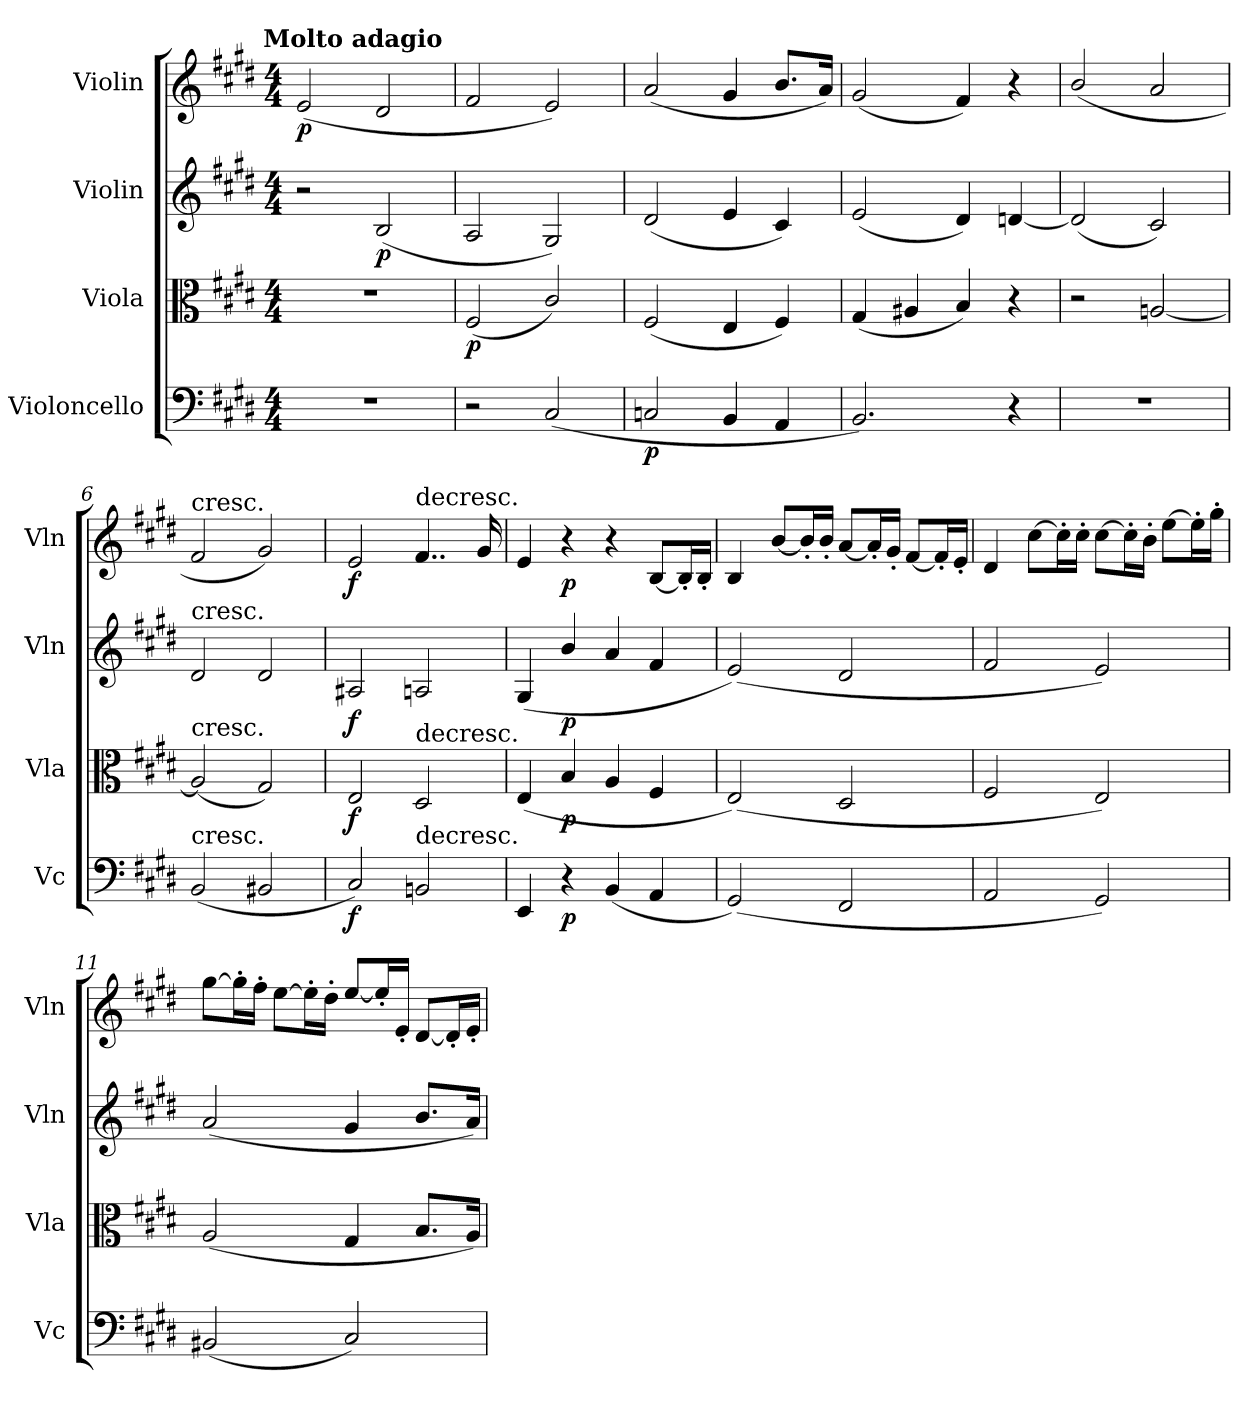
**kern	**dynam	**kern	**dynam	**kern	**dynam	**kern	**dynam
*part4	*part4	*part3	*part3	*part2	*part2	*part1	*part1
*staff4	*staff4	*staff3	*staff3	*staff2	*staff2	*staff1	*staff1
*I"Violoncello	*	*I"Viola	*	*I"Violin	*	*I"Violin	*
*I'Vc	*	*I'Vla	*	*I'Vln	*	*I'Vln	*
*clefF4	*	*clefC3	*	*clefG2	*	*clefG2	*
*k[f#c#g#d#]	*	*k[f#c#g#d#]	*	*k[f#c#g#d#]	*	*k[f#c#g#d#]	*
*E:	*	*E:	*	*E:	*	*E:	*
!!LO:TX:omd:t=Molto adagio
*M4/4	*	*M4/4	*	*M4/4	*	*M4/4	*
*MM54	*	*MM54	*	*MM54	*	*MM54	*
=1	=1	=1	=1	=1	=1	=1	=1
1r	.	1r	.	2r	.	(2e/	p
.	.	.	.	(2B/	p	2d#/	.
=2	=2	=2	=2	=2	=2	=2	=2
2r	.	(2F#/	p	2A/	.	2f#/	.
(2C#/	.	2c#/)	.	2G#/)	.	2e/)	.
=3	=3	=3	=3	=3	=3	=3	=3
2Cn/	p	(2F#/	.	(2d#/	.	(2a/	.
4BB/	.	4E/	.	4e/	.	4g#/	.
4AA/	.	4F#/)	.	4c#/)	.	8.b/L	.
.	.	.	.	.	.	16a/Jk)	.
=4	=4	=4	=4	=4	=4	=4	=4
2.BB/)	.	(4G#/	.	(2e/	.	(2g#/	.
.	.	4A#X/	.	.	.	.	.
.	.	4B/)	.	4d#/)	.	4f#/)	.
4r	.	4r	.	[4dn/	.	4r	.
=5	=5	=5	=5	=5	=5	=5	=5
1r	.	2r	.	(2d/]	.	(2b/	.
.	.	[2An/	.	2c#/)	.	2a/	.
=6	=6	=6	=6	=6	=6	=6	=6
!	!	!	!	!	!	!LO:TX:t=cresc.	!
!	!	!	!	!LO:TX:t=cresc.	!	!	!
!	!	!LO:TX:t=cresc.	!	!	!	!	!
!LO:TX:t=cresc.	!	!	!	!	!	!	!
(2BB/	.	(2A/]	.	2d#/	.	2f#/	.
2BB#X/	.	2G#/)	.	2d#/	.	2g#/)	.
=7	=7	=7	=7	=7	=7	=7	=7
2C#/)	f	2E/	f	2A#X/	f	2e/	f
!	!	!	!	!	!	!LO:TX:t=decresc.	!
!	!	!LO:TX:t=decresc.	!	!	!	!	!
!LO:TX:t=decresc.	!	!	!	!	!	!	!
2BBn/	.	2D#/	.	2An/	.	4..f#/	.
.	.	.	.	.	.	16g#/	.
=8	=8	=8	=8	=8	=8	=8	=8
4EE/	.	(4E/	.	(4G#/	.	4e/	.
4r	p	4B/	p	4b/	p	4r	p
(4BB/	.	4A/	.	4a/	.	4r	.
4AA/	.	4F#/	.	4f#/	.	[8B/L	.
.	.	.	.	.	.	16B'/L]	.
.	.	.	.	.	.	16B'/JJ	.
=9	=9	=9	=9	=9	=9	=9	=9
(2GG#/)	.	(2E/)	.	(2e/)	.	4B/	.
.	.	.	.	.	.	[8b/L	.
.	.	.	.	.	.	16b'/L]	.
.	.	.	.	.	.	16b'/JJ	.
2FF#/	.	2D#/	.	2d#/	.	[8a/L	.
.	.	.	.	.	.	16a'/L]	.
.	.	.	.	.	.	16g#'/JJ	.
.	.	.	.	.	.	[8f#/L	.
.	.	.	.	.	.	16f#'/L]	.
.	.	.	.	.	.	16e'/JJ	.
=10	=10	=10	=10	=10	=10	=10	=10
2AA/	.	2F#/	.	2f#/	.	4d#/	.
.	.	.	.	.	.	[8cc#\L	.
.	.	.	.	.	.	16cc#'\L]	.
.	.	.	.	.	.	16cc#'\JJ	.
2GG#/)	.	2E/)	.	2e/)	.	[8cc#\L	.
.	.	.	.	.	.	16cc#'\L]	.
.	.	.	.	.	.	16b'\JJ	.
.	.	.	.	.	.	[8ee\L	.
.	.	.	.	.	.	16ee'\L]	.
.	.	.	.	.	.	16gg#'\JJ	.
=11	=11	=11	=11	=11	=11	=11	=11
(2BB#X/	.	(2A/	.	(2a/	.	[8gg#\L	.
.	.	.	.	.	.	16gg#'\L]	.
.	.	.	.	.	.	16ff#'\JJ	.
.	.	.	.	.	.	[8ee\L	.
.	.	.	.	.	.	16ee'\L]	.
.	.	.	.	.	.	16dd#'\JJ	.
2C#/)	.	4G#/	.	4g#/	.	[8ee/L	.
.	.	.	.	.	.	16ee'/L]	.
.	.	.	.	.	.	16e'/JJ	.
.	.	8.B/L	.	8.b/L	.	[8d#/L	.
.	.	.	.	.	.	16d#'/L]	.
.	.	16A/Jk)	.	16a/Jk)	.	16e'/JJ	.
=	=	=	=	=	=	=	=
*-	*-	*-	*-	*-	*-	*-	*-
